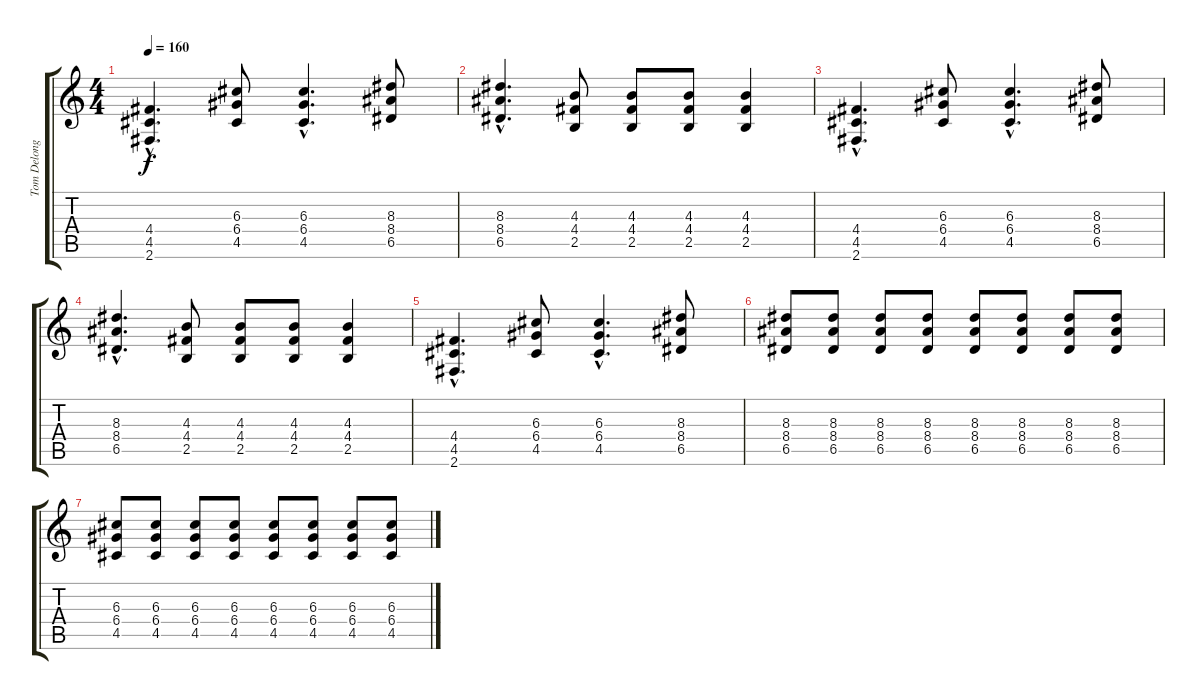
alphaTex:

\track ("Tom Delong " "Tom Delong") {instrument distortionguitar}
\staff {score tabs}
\tuning (E4 B3 G3 D3 A2 E2) {hide}
\ts (4 4)
\tempo 160
\clef g2
\ks c
(4.4{hac} 4.5{hac} 2.6{hac}).4{d dy f} (6.3 6.4 4.5).8 (6.3{hac} 6.4{hac} 4.5{hac}).4{d} (8.3 8.4 6.5).8 |
(8.3{hac} 8.4{hac} 6.5{hac}).4{d} (4.3 4.4 2.5).8 (4.3 4.4 2.5).8 (4.3 4.4 2.5).8 (4.3 4.4 2.5).4 |
(4.4{hac} 4.5{hac} 2.6{hac}).4{d} (6.3 6.4 4.5).8 (6.3{hac} 6.4{hac} 4.5{hac}).4{d} (8.3 8.4 6.5).8 |
(8.3{hac} 8.4{hac} 6.5{hac}).4{d} (4.3 4.4 2.5).8 (4.3 4.4 2.5).8 (4.3 4.4 2.5).8 (4.3 4.4 2.5).4 |
(4.4{hac} 4.5{hac} 2.6{hac}).4{d} (6.3 6.4 4.5).8 (6.3{hac} 6.4{hac} 4.5{hac}).4{d} (8.3 8.4 6.5).8 |
(8.3 8.4 6.5).8 (8.3 8.4 6.5).8 (8.3 8.4 6.5).8 (8.3 8.4 6.5).8 (8.3 8.4 6.5).8 (8.3 8.4 6.5).8 (8.3 8.4 6.5).8 (8.3 8.4 6.5).8 |
(6.3 6.4 4.5).8 (6.3 6.4 4.5).8 (6.3 6.4 4.5).8 (6.3 6.4 4.5).8 (6.3 6.4 4.5).8 (6.3 6.4 4.5).8 (6.3 6.4 4.5).8 (6.3 6.4 4.5).8
